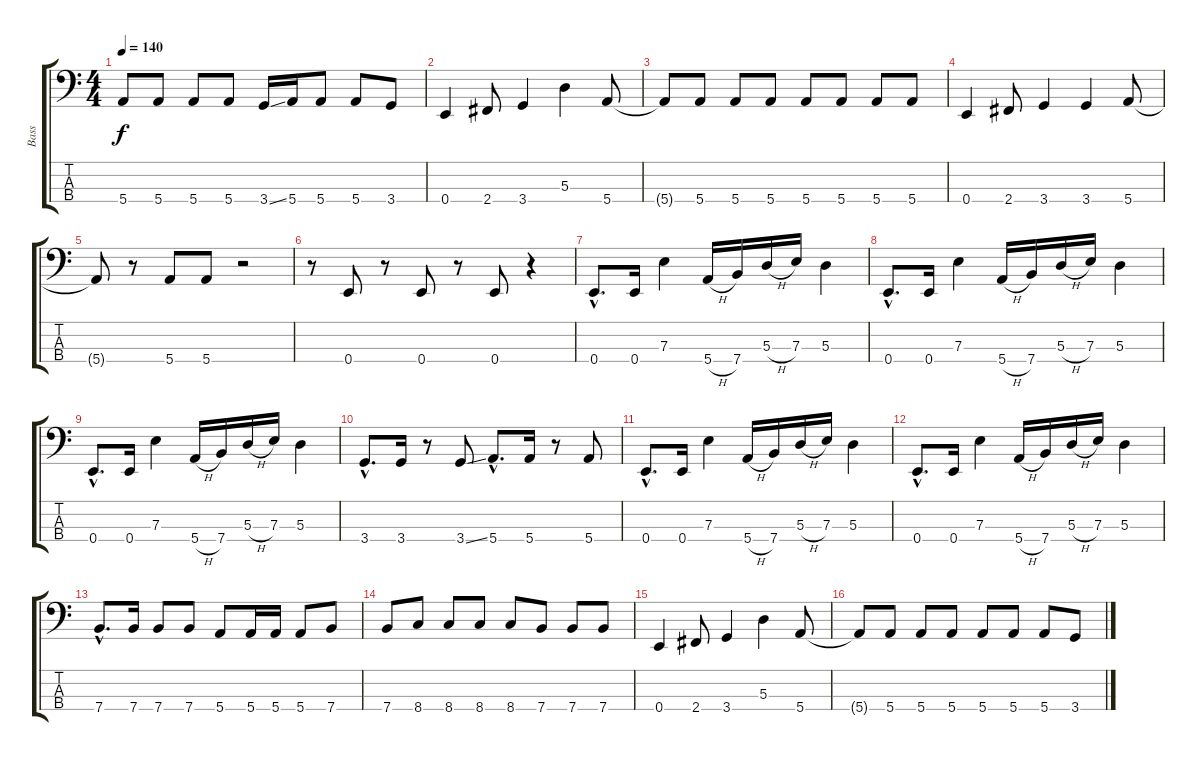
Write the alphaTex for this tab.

\track ("Bass" "Bass") {instrument electricbassfinger}
\staff {score tabs}
\tuning (G2 D2 A1 E1) {hide}
\ts (4 4)
\tempo 140
\clef f4
\ks c
5.4{t}.8{dy f} 5.4.8 5.4.8 5.4.8 3.4{ss}.16 5.4.16 5.4.8 5.4.8 3.4.8 |
0.4.4 2.4.8 3.4.4 5.3.4 5.4.8 |
5.4{t}.8 5.4.8 5.4.8 5.4.8 5.4.8 5.4.8 5.4.8 5.4.8 |
0.4.4 2.4.8 3.4.4 3.4.4 5.4.8 |
5.4{t}.8 r.8 5.4.8 5.4.8 r.2 |
r.8 0.4.8 r.8 0.4.8 r.8 0.4.8 r.4 |
0.4{hac}.8{d} 0.4.16 7.3.4 5.4{h}.16 7.4.16 5.3{h}.16 7.3.16 5.3.4 |
0.4{hac}.8{d} 0.4.16 7.3.4 5.4{h}.16 7.4.16 5.3{h}.16 7.3.16 5.3.4 |
0.4{hac}.8{d} 0.4.16 7.3.4 5.4{h}.16 7.4.16 5.3{h}.16 7.3.16 5.3.4 |
3.4{hac}.8{d} 3.4.16 r.8 3.4{ss}.8 5.4{hac}.8{d} 5.4.16 r.8 5.4.8 |
0.4{hac}.8{d} 0.4.16 7.3.4 5.4{h}.16 7.4.16 5.3{h}.16 7.3.16 5.3.4 |
0.4{hac}.8{d} 0.4.16 7.3.4 5.4{h}.16 7.4.16 5.3{h}.16 7.3.16 5.3.4 |
7.4{hac}.8{d} 7.4.16 7.4.8 7.4.8 5.4.8 5.4.16 5.4.16 5.4.8 7.4.8 |
7.4.8 8.4.8 8.4.8 8.4.8 8.4.8 7.4.8 7.4.8 7.4.8 |
0.4.4 2.4.8 3.4.4 5.3.4 5.4.8 |
5.4{t}.8 5.4.8 5.4.8 5.4.8 5.4.8 5.4.8 5.4.8 3.4.8
